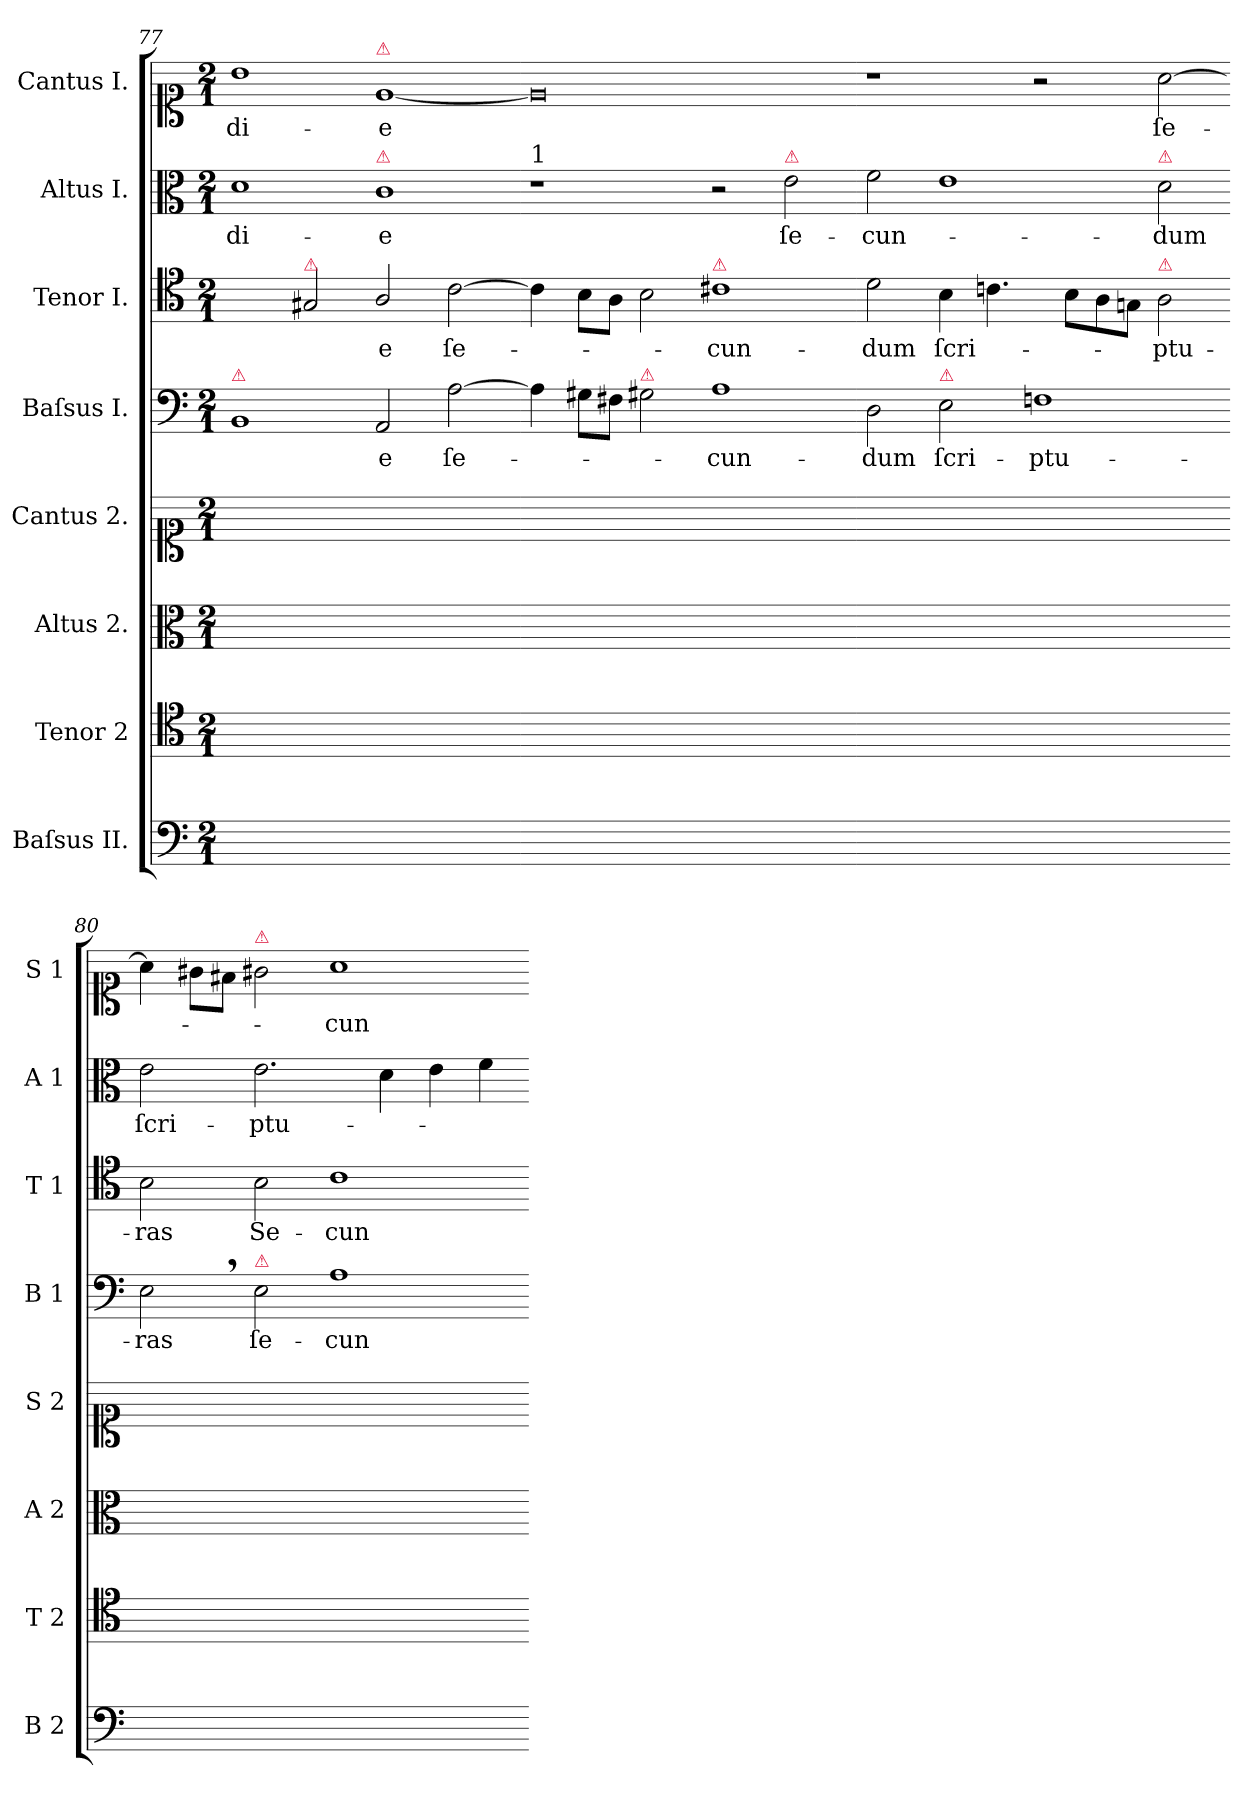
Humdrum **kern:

**kern	**kern	**kern	**kern	**kern	**text	**kern	**text	**kern	**text	**kern	**text
*part8	*part7	*part6	*part5	*part4	*part4	*part3	*part3	*part2	*part2	*part1	*part1
*staff8	*staff7	*staff6	*staff5	*staff4	*staff4	*staff3	*staff3	*staff2	*staff2	*staff1	*staff1
*I"Baſsus II.	*I"Tenor 2	*I"Altus 2.	*I"Cantus 2.	*I"Baſsus I.	*	*I"Tenor I.	*	*I"Altus I.	*	*I"Cantus I.	*
*I'B 2	*I'T 2	*I'A 2	*I'S 2	*I'B 1	*	*I'T 1	*	*I'A 1	*	*I'S 1	*
*clefF4	*clefC4	*clefC3	*clefC1	*clefF4	*	*clefC4	*	*clefC3	*	*clefC1	*
*k[]	*k[]	*k[]	*k[]	*k[]	*	*k[]	*	*k[]	*	*k[]	*
*a:	*a:	*a:	*a:	*a:	*	*a:	*	*a:	*	*a:	*
*M2/1	*M2/1	*M2/1	*M2/1	*M2/1	*	*M2/1	*	*M2/1	*	*M2/1	*
=77	=77	=77	=77	=77	=77	=77	=77	=77	=77	=77	=77
!	!	!	!	!LO:TX:a:color=crimson:t=⚠	!	!	!	!	!	!	!
0ryy	0ryy	0ryy	0ryy	1BB	.	2ryy	.	1d	di-	1b	di-
!	!	!	!	!	!	!LO:TX:a:color=crimson:t=⚠	!	!	!	!	!
.	.	.	.	.	.	2G#X/	.	.	.	.	.
!	!	!	!	!	!	!	!	!	!	!LO:TX:a:color=crimson:t=⚠	!
!	!	!	!	!	!	!	!	!LO:TX:a:color=crimson:t=⚠	!	!	!
.	.	.	.	2AA/	-e	2A/	-e	1c	-e	[1e	-e
.	.	.	.	[2A\	ſe-	[2c\	ſe-	.	.	.	.
=78-	=78-	=78-	=78-	=78-	=78-	=78-	=78-	=78-	=78-	=78-	=78-
!	!	!	!	!	!	!	!	!LO:TX:a:t=1	!	!	!
0ryy	0ryy	0ryy	0ryy	4A\]	.	4c\]	.	1r	.	0e]	.
.	.	.	.	8G#X\L	.	8B\L	.	.	.	.	.
.	.	.	.	8F#X\J	.	8A\J	.	.	.	.	.
!	!	!	!	!LO:TX:a:color=crimson:t=⚠	!	!	!	!	!	!	!
.	.	.	.	2G#X\	.	2B\	.	.	.	.	.
!	!	!	!	!	!	!LO:TX:a:color=crimson:t=⚠	!	!	!	!	!
.	.	.	.	1A	-cun-	1c#X	-cun-	2r	.	.	.
!	!	!	!	!	!	!	!	!LO:TX:a:color=crimson:t=⚠	!	!	!
.	.	.	.	.	.	.	.	2e\	ſe-	.	.
=79-	=79-	=79-	=79-	=79-	=79-	=79-	=79-	=79-	=79-	=79-	=79-
0ryy	0ryy	0ryy	0ryy	2D\	-dum	2d\	-dum	2f\	-cun-	1r	.
!	!	!	!	!LO:TX:a:color=crimson:t=⚠	!	!	!	!	!	!	!
.	.	.	.	2E\	ſcri-	4B\	ſcri-	1e	.	.	.
.	.	.	.	.	.	4.cn\	.	.	.	.	.
.	.	.	.	1Fn	-ptu-	.	.	.	.	2r	.
.	.	.	.	.	.	8B\L	.	.	.	.	.
.	.	.	.	.	.	8A\	.	.	.	.	.
.	.	.	.	.	.	8Gn\J	.	.	.	.	.
!	!	!	!	!	!	!	!	!LO:TX:a:color=crimson:t=⚠	!	!	!
!	!	!	!	!	!	!LO:TX:a:color=crimson:t=⚠	!	!	!	!	!
.	.	.	.	.	.	2A\	-ptu-	2d\	-dum	[2a\	ſe-
=80-	=80-	=80-	=80-	=80-	=80-	=80-	=80-	=80-	=80-	=80-	=80-
0ryy	0ryy	0ryy	0ryy	2E,<\	-ras	2B\	-ras	2e\	ſcri-	4a\]	.
.	.	.	.	.	.	.	.	.	.	8g#X\L	.
.	.	.	.	.	.	.	.	.	.	8f#X\J	.
!	!	!	!	!	!	!	!	!	!	!LO:TX:a:color=crimson:t=⚠	!
!	!	!	!	!LO:TX:a:color=crimson:t=⚠	!	!	!	!	!	!	!
!	!	!	!	!	!LO:LY:i	!	!	!	!	!	!
.	.	.	.	2E\	ſe-	2B\	Se-	2.e\	-ptu-	2g#X\	.
!	!	!	!	!	!LO:LY:i	!	!	!	!	!	!
.	.	.	.	1A	-cun-	1c	-cun-	.	.	1a	-cun-
.	.	.	.	.	.	.	.	4d\	.	.	.
.	.	.	.	.	.	.	.	4e\	.	.	.
.	.	.	.	.	.	.	.	4f\	.	.	.
=-	=-	=-	=-	=-	=-	=-	=-	=-	=-	=-	=-
*-	*-	*-	*-	*-	*-	*-	*-	*-	*-	*-	*-
